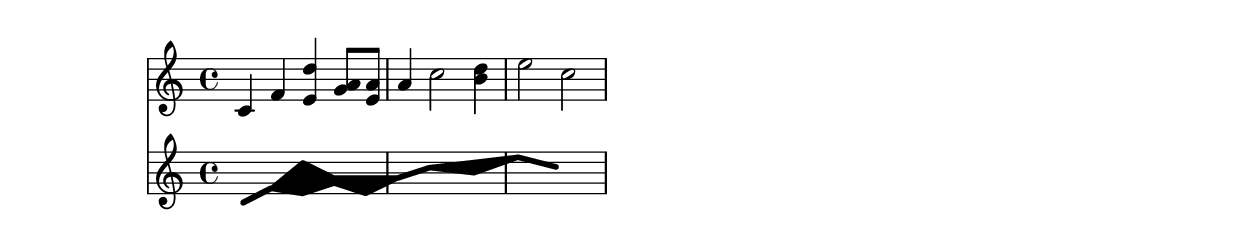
%% DO NOT EDIT this file manually; it is automatically
%% generated from LSR http://lsr.dsi.unimi.it
%% Make any changes in LSR itself, or in Documentation/snippets/new/ ,
%% and then run scripts/auxiliar/makelsr.py
%%
%% This file is in the public domain.
\version "2.14.0"

\header {
  lsrtags = "simultaneous-notes, chords, keyboards"

%% Translation of GIT committish: 2d548a99cb9dba80f2ff035582009477cd37eceb
  texidoces = "
Los «clusters» o racimos son un mecanismo para indicar la
interpretación de un ámbito de notas al mismo tiempo.

"
  doctitlees = "Clusters («racimos»)"

  texidoc = "
Clusters are a device to denote that a complete range of notes is to be
played.

"
  doctitle = "Clusters"
} % begin verbatim

fragment = \relative c' {
  c4 f <e d'>4
  <g a>8 <e a> a4 c2 <d b>4
  e2 c
}

<<
  \new Staff \fragment
  \new Staff \makeClusters \fragment
>>

